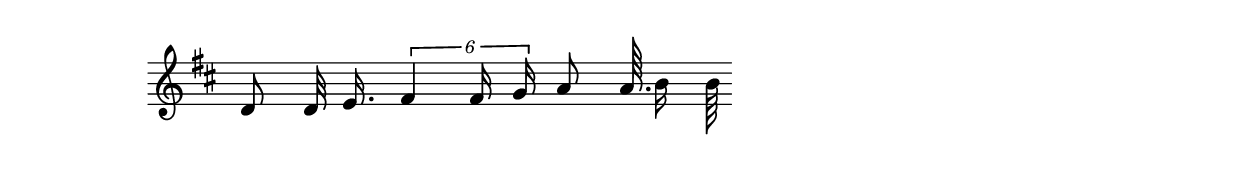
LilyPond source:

#(ly:set-option 'midi-extension "mid")
\version "2.12.3"
\include "english.ly"
\header{
title = ""
composer = ""
}
%{
S----R--  G----m  P----------D----

%}
melody = {
\once \override Staff.TimeSignature #'stencil = ##f
\clef treble
\key c \major
\autoBeamOn
\cadenzaOn


   c'8 c'32 d'16.   \times 4/6{ e'4 e'16 f'16 }    g'8 g'64. a'16 a'64

}


text = \lyricmode {

}

\score{
\transpose c' d'
<<
\new Voice = "one" {
\melody
}
\new Lyrics \lyricsto "one" \text
>>
\layout {
\context {
\Score
\remove "Bar_number_engraver"
}
}
\midi {
\context {
\Score
tempoWholesPerMinute = #(ly:make-moment 200 4)
}
}
}